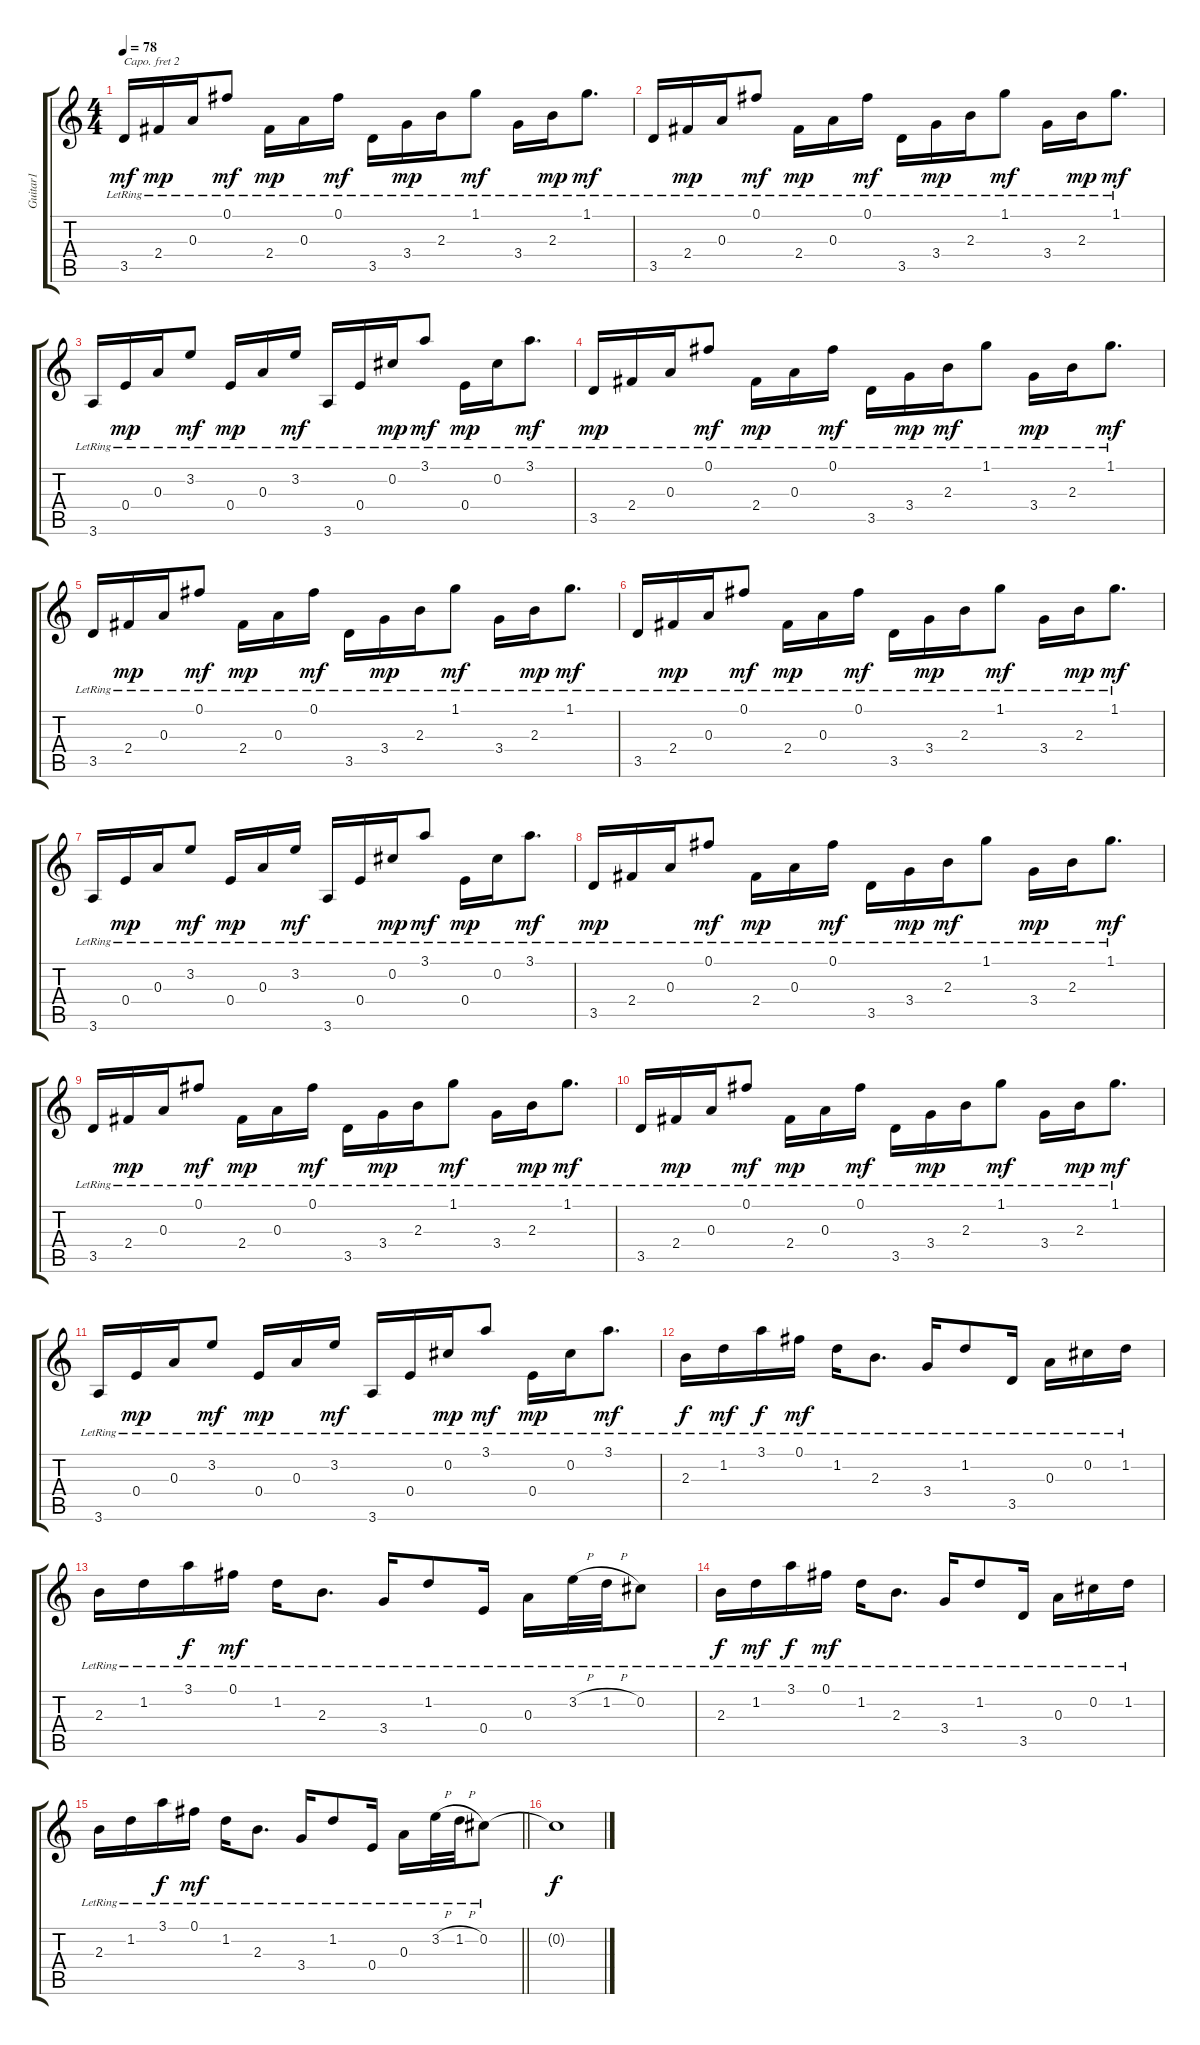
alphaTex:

\track ("Guitar1" "Guitar1") {instrument acousticguitarsteel}
\staff {score tabs}
\capo 2
\tuning (E4 B3 G3 D3 A2 E2) {hide}
\ts (4 4)
\tempo 78
\clef g2
\ks c
3.5{lr}.16{dy mf} 2.4{lr}.16{dy mp} 0.3{lr}.16 0.1{lr}.8{dy mf} 2.4{lr}.16{dy mp} 0.3{lr}.16 0.1{lr}.16{dy mf} 3.5{lr}.16 3.4{lr}.16{dy mp} 2.3{lr}.16 1.1{lr}.8{dy mf} 3.4{lr}.16 2.3{lr}.16{dy mp} 1.1{lr}.8{d dy mf} |
3.5{lr}.16 2.4{lr}.16{dy mp} 0.3{lr}.16 0.1{lr}.8{dy mf} 2.4{lr}.16{dy mp} 0.3{lr}.16 0.1{lr}.16{dy mf} 3.5{lr}.16 3.4{lr}.16{dy mp} 2.3{lr}.16 1.1{lr}.8{dy mf} 3.4{lr}.16 2.3{lr}.16{dy mp} 1.1{lr}.8{d dy mf} |
3.6{lr}.16 0.4{lr}.16{dy mp} 0.3{lr}.16 3.2{lr}.8{dy mf} 0.4{lr}.16{dy mp} 0.3{lr}.16 3.2{lr}.16{dy mf} 3.6{lr}.16 0.4{lr}.16 0.2{lr}.16{dy mp} 3.1{lr}.8{dy mf} 0.4{lr}.16{dy mp} 0.2{lr}.16 3.1{lr}.8{d dy mf} |
3.5{lr}.16{dy mp} 2.4{lr}.16 0.3{lr}.16 0.1{lr}.8{dy mf} 2.4{lr}.16{dy mp} 0.3{lr}.16 0.1{lr}.16{dy mf} 3.5{lr}.16 3.4{lr}.16{dy mp} 2.3{lr}.16{dy mf} 1.1{lr}.8 3.4{lr}.16{dy mp} 2.3{lr}.16 1.1{lr}.8{d dy mf} |
3.5{lr}.16 2.4{lr}.16{dy mp} 0.3{lr}.16 0.1{lr}.8{dy mf} 2.4{lr}.16{dy mp} 0.3{lr}.16 0.1{lr}.16{dy mf} 3.5{lr}.16 3.4{lr}.16{dy mp} 2.3{lr}.16 1.1{lr}.8{dy mf} 3.4{lr}.16 2.3{lr}.16{dy mp} 1.1{lr}.8{d dy mf} |
3.5{lr}.16 2.4{lr}.16{dy mp} 0.3{lr}.16 0.1{lr}.8{dy mf} 2.4{lr}.16{dy mp} 0.3{lr}.16 0.1{lr}.16{dy mf} 3.5{lr}.16 3.4{lr}.16{dy mp} 2.3{lr}.16 1.1{lr}.8{dy mf} 3.4{lr}.16 2.3{lr}.16{dy mp} 1.1{lr}.8{d dy mf} |
3.6{lr}.16 0.4{lr}.16{dy mp} 0.3{lr}.16 3.2{lr}.8{dy mf} 0.4{lr}.16{dy mp} 0.3{lr}.16 3.2{lr}.16{dy mf} 3.6{lr}.16 0.4{lr}.16 0.2{lr}.16{dy mp} 3.1{lr}.8{dy mf} 0.4{lr}.16{dy mp} 0.2{lr}.16 3.1{lr}.8{d dy mf} |
3.5{lr}.16{dy mp} 2.4{lr}.16 0.3{lr}.16 0.1{lr}.8{dy mf} 2.4{lr}.16{dy mp} 0.3{lr}.16 0.1{lr}.16{dy mf} 3.5{lr}.16 3.4{lr}.16{dy mp} 2.3{lr}.16{dy mf} 1.1{lr}.8 3.4{lr}.16{dy mp} 2.3{lr}.16 1.1{lr}.8{d dy mf} |
3.5{lr}.16 2.4{lr}.16{dy mp} 0.3{lr}.16 0.1{lr}.8{dy mf} 2.4{lr}.16{dy mp} 0.3{lr}.16 0.1{lr}.16{dy mf} 3.5{lr}.16 3.4{lr}.16{dy mp} 2.3{lr}.16 1.1{lr}.8{dy mf} 3.4{lr}.16 2.3{lr}.16{dy mp} 1.1{lr}.8{d dy mf} |
3.5{lr}.16 2.4{lr}.16{dy mp} 0.3{lr}.16 0.1{lr}.8{dy mf} 2.4{lr}.16{dy mp} 0.3{lr}.16 0.1{lr}.16{dy mf} 3.5{lr}.16 3.4{lr}.16{dy mp} 2.3{lr}.16 1.1{lr}.8{dy mf} 3.4{lr}.16 2.3{lr}.16{dy mp} 1.1{lr}.8{d dy mf} |
3.6{lr}.16 0.4{lr}.16{dy mp} 0.3{lr}.16 3.2{lr}.8{dy mf} 0.4{lr}.16{dy mp} 0.3{lr}.16 3.2{lr}.16{dy mf} 3.6{lr}.16 0.4{lr}.16 0.2{lr}.16{dy mp} 3.1{lr}.8{dy mf} 0.4{lr}.16{dy mp} 0.2{lr}.16 3.1{lr}.8{d dy mf} |
2.3{lr}.16{dy f} 1.2{lr}.16{dy mf} 3.1{lr}.16{dy f} 0.1{lr}.16{dy mf} 1.2{lr}.16 2.3{lr}.8{d} 3.4{lr}.16 1.2{lr}.8 3.5{lr}.16 0.3{lr}.16 0.2{lr}.16 1.2{lr}.16 |
2.3{lr}.16 1.2{lr}.16 3.1{lr}.16{dy f} 0.1{lr}.16{dy mf} 1.2{lr}.16 2.3{lr}.8{d} 3.4{lr}.16 1.2{lr}.8 0.4{lr}.16 0.3{lr}.16 3.2{h lr}.32 1.2{h lr}.32 0.2{lr}.8 |
2.3{lr}.16{dy f} 1.2{lr}.16{dy mf} 3.1{lr}.16{dy f} 0.1{lr}.16{dy mf} 1.2{lr}.16 2.3{lr}.8{d} 3.4{lr}.16 1.2{lr}.8 3.5{lr}.16 0.3{lr}.16 0.2{lr}.16 1.2{lr}.16 |
\barLineRight lightlight
2.3{lr}.16 1.2{lr}.16 3.1{lr}.16{dy f} 0.1{lr}.16{dy mf} 1.2{lr}.16 2.3{lr}.8{d} 3.4{lr}.16 1.2{lr}.8 0.4{lr}.16 0.3{lr}.16 3.2{h lr}.32 1.2{h lr}.32 0.2{lr}.8 |
0.2{t}.1{dy f}
